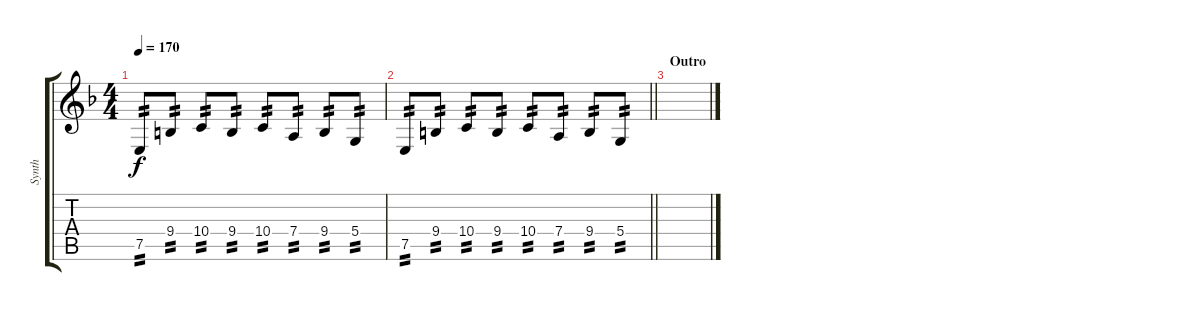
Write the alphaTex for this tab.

\track ("Synth" "Synth") {instrument stringensemble1}
\staff {score tabs}
\tuning (E4 B3 G3 D3 A2 E2) {hide}
\ts (4 4)
\tempo 170
\clef g2
\ks dminor
7.5.8{tp 2 dy f} 9.4.8{tp 2} 10.4.8{tp 2} 9.4.8{tp 2} 10.4.8{tp 2} 7.4.8{tp 2} 9.4.8{tp 2} 5.4.8{tp 2} |
\barLineRight lightlight
7.5.8{tp 2} 9.4.8{tp 2} 10.4.8{tp 2} 9.4.8{tp 2} 10.4.8{tp 2} 7.4.8{tp 2} 9.4.8{tp 2} 5.4.8{tp 2} |
\section ("" "Outro")
